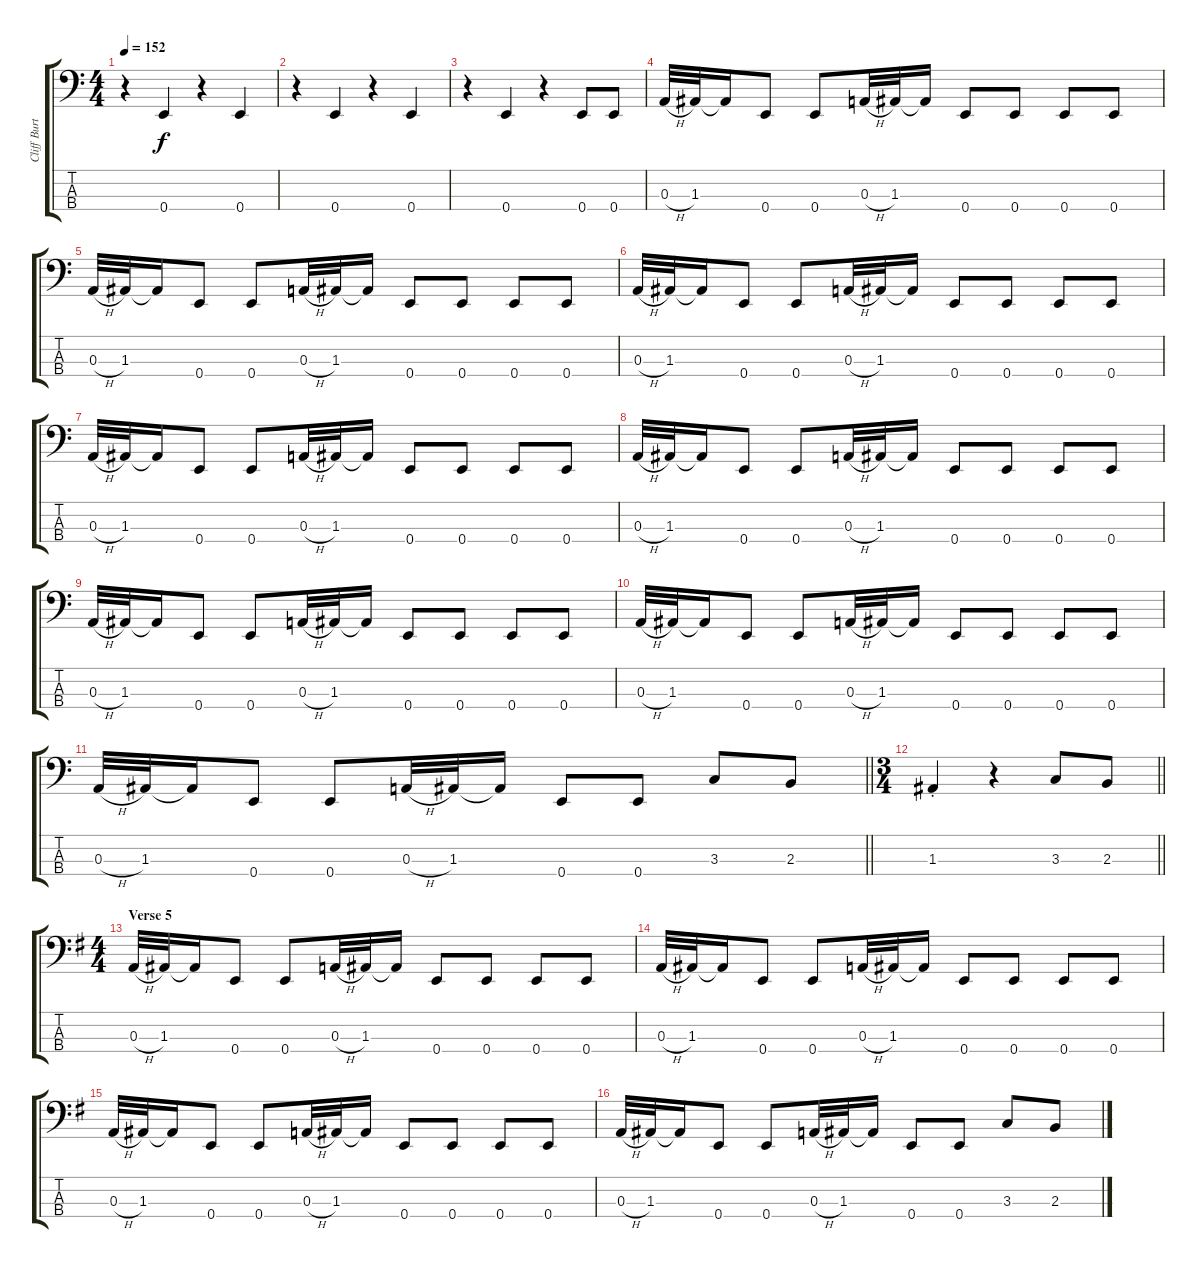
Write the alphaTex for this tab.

\track ("Cliff Burton" "Cliff Burt") {instrument electricbassfinger}
\staff {score tabs}
\tuning (G2 D2 A1 E1) {hide}
\ts (4 4)
\tempo 152
\clef f4
\ks c
r.4{dy f} 0.4.4 r.4 0.4.4 |
r.4 0.4.4 r.4 0.4.4 |
r.4 0.4.4 r.4 0.4.8 0.4.8 |
0.3{h}.32 1.3.32 1.3{t}.16 0.4.8 0.4.8 0.3{h}.32 1.3.32 1.3{t}.16 0.4.8 0.4.8 0.4.8 0.4.8 |
0.3{h}.32 1.3.32 1.3{t}.16 0.4.8 0.4.8 0.3{h}.32 1.3.32 1.3{t}.16 0.4.8 0.4.8 0.4.8 0.4.8 |
0.3{h}.32 1.3.32 1.3{t}.16 0.4.8 0.4.8 0.3{h}.32 1.3.32 1.3{t}.16 0.4.8 0.4.8 0.4.8 0.4.8 |
0.3{h}.32 1.3.32 1.3{t}.16 0.4.8 0.4.8 0.3{h}.32 1.3.32 1.3{t}.16 0.4.8 0.4.8 0.4.8 0.4.8 |
0.3{h}.32 1.3.32 1.3{t}.16 0.4.8 0.4.8 0.3{h}.32 1.3.32 1.3{t}.16 0.4.8 0.4.8 0.4.8 0.4.8 |
0.3{h}.32 1.3.32 1.3{t}.16 0.4.8 0.4.8 0.3{h}.32 1.3.32 1.3{t}.16 0.4.8 0.4.8 0.4.8 0.4.8 |
0.3{h}.32 1.3.32 1.3{t}.16 0.4.8 0.4.8 0.3{h}.32 1.3.32 1.3{t}.16 0.4.8 0.4.8 0.4.8 0.4.8 |
\barLineRight lightlight
0.3{h}.32 1.3.32 1.3{t}.16 0.4.8 0.4.8 0.3{h}.32 1.3.32 1.3{t}.16 0.4.8 0.4.8 3.3.8 2.3.8 |
\ts (3 4)
\barLineRight lightlight
1.3{st}.4 r.4 3.3.8 2.3.8 |
\ts (4 4)
\section ("" "Verse 5")
\ks g
0.3{h}.32 1.3.32 1.3{t}.16 0.4.8 0.4.8 0.3{h}.32 1.3.32 1.3{t}.16 0.4.8 0.4.8 0.4.8 0.4.8 |
0.3{h}.32 1.3.32 1.3{t}.16 0.4.8 0.4.8 0.3{h}.32 1.3.32 1.3{t}.16 0.4.8 0.4.8 0.4.8 0.4.8 |
0.3{h}.32 1.3.32 1.3{t}.16 0.4.8 0.4.8 0.3{h}.32 1.3.32 1.3{t}.16 0.4.8 0.4.8 0.4.8 0.4.8 |
0.3{h}.32 1.3.32 1.3{t}.16 0.4.8 0.4.8 0.3{h}.32 1.3.32 1.3{t}.16 0.4.8 0.4.8 3.3.8 2.3.8
